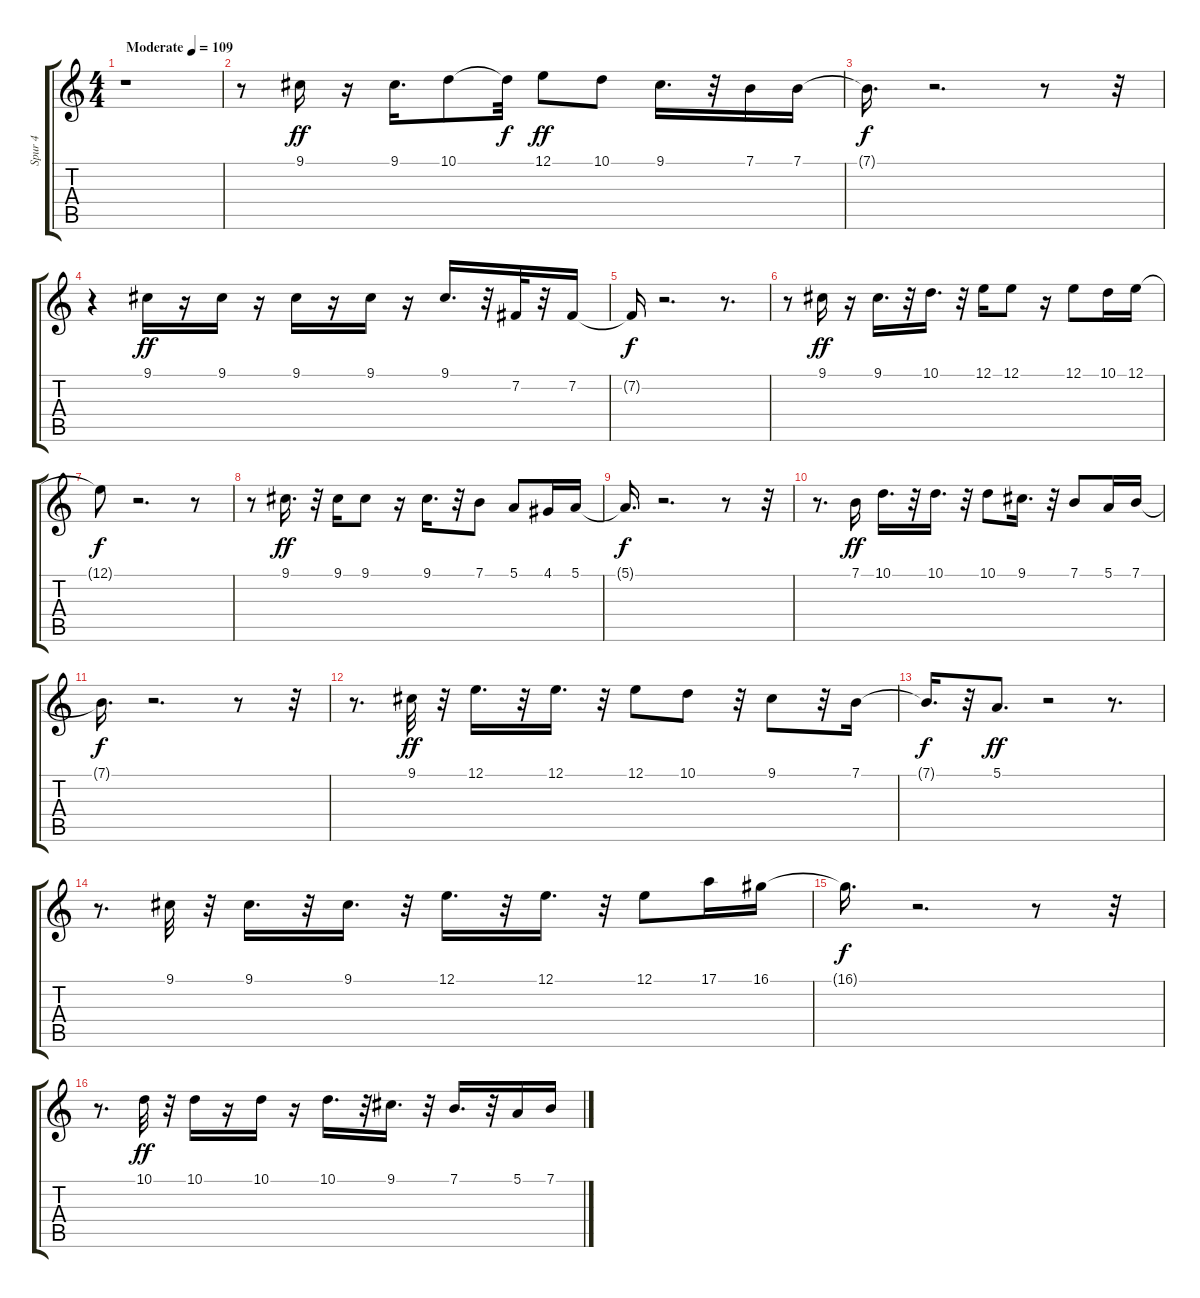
\track ("Spur 4" "Spur 4") {instrument altosax}
\staff {score tabs}
\tuning (E4 B3 G3 D3 A2 E2) {hide}
\ts (4 4)
\tempo (109 "Moderate")
\clef g2
\ks c
r.1{dy ff instrument altosax} |
r.8 9.1.16 r.16 9.1.16{d} 10.1.8 10.1{t}.32{dy f} 12.1.8{dy ff} 10.1.8 9.1.16{d} r.32 7.1.16 7.1.16 |
7.1{t}.16{d dy f} r.2{d} r.8 r.32 |
r.4 9.1.16{dy ff} r.16 9.1.16 r.16 9.1.16 r.16 9.1.16 r.16 9.1.16{d} r.32 7.2.32 r.32 7.2.16 |
7.2{t}.16{dy f} r.2{d} r.8{d} |
r.8 9.1.16{dy ff} r.16 9.1.16{d} r.32 10.1.16{d} r.32 12.1.16 12.1.8 r.16 12.1.8 10.1.16 12.1.16 |
12.1{t}.8{dy f} r.2{d} r.8 |
r.8 9.1.16{d dy ff} r.32 9.1.16 9.1.8 r.16 9.1.16{d} r.32 7.1.8 5.1.8 4.1.16 5.1.16 |
5.1{t}.16{d dy f} r.2{d} r.8 r.32 |
r.8{d} 7.1.16{dy ff} 10.1.16{d} r.32 10.1.16{d} r.32 10.1.8 9.1.16{d} r.32 7.1.8 5.1.16 7.1.16 |
7.1{t}.16{d dy f} r.2{d} r.8 r.32 |
r.8{d} 9.1.32{dy ff} r.32 12.1.16{d} r.32 12.1.16{d} r.32 12.1.8 10.1.8 r.32 9.1.8 r.32 7.1.16 |
7.1{t}.16{d dy f} r.32 5.1.8{d dy ff} r.2 r.8{d} |
r.8{d} 9.1.32 r.32 9.1.16{d} r.32 9.1.16{d} r.32 12.1.16{d} r.32 12.1.16{d} r.32 12.1.8 17.1.16 16.1.16 |
16.1{t}.16{d dy f} r.2{d} r.8 r.32 |
r.8{d} 10.1.32{dy ff} r.32 10.1.16 r.16 10.1.16 r.16 10.1.16{d} r.32 9.1.16{d} r.32 7.1.16{d} r.32 5.1.16 7.1.16
